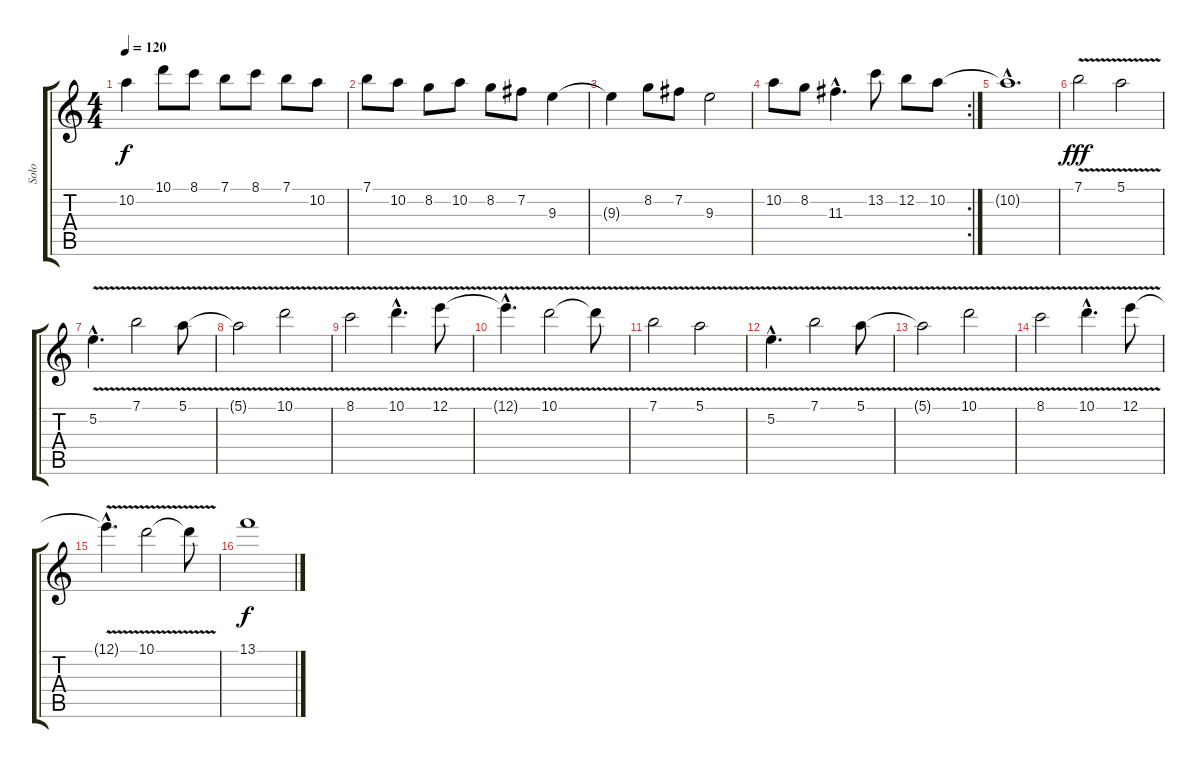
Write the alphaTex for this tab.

\track ("Solo" "Solo") {instrument distortionguitar}
\staff {score tabs}
\tuning (E4 B3 G3 D3 A2 E2) {hide}
\ts (4 4)
\tempo 120
\clef g2
\ks c
10.2{t}.4{dy f} 10.1.8 8.1.8 7.1.8 8.1.8 7.1.8 10.2.8 |
7.1.8 10.2.8 8.2.8 10.2.8 8.2.8 7.2.8 9.3.4 |
9.3{t}.4 8.2.8 7.2.8 9.3.2 |
\rc 2
10.2.8 8.2.8 11.3{hac}.4{d} 13.2.8 12.2.8 10.2.8 |
10.2{hac t}.1{d} |
7.1{v}.2{dy fff} 5.1{v}.2 |
5.2{v hac}.4{d} 7.1{v}.2 5.1{v}.8 |
5.1{t}.2 10.1{v}.2 |
8.1{v}.2 10.1{v hac}.4{d} 12.1{v}.8 |
12.1{hac t}.4{d} 10.1{v}.2 10.1{t}.8 |
7.1{v}.2 5.1{v}.2 |
5.2{v hac}.4{d} 7.1{v}.2 5.1{v}.8 |
5.1{t}.2 10.1{v}.2 |
8.1{v}.2 10.1{v hac}.4{d} 12.1{v}.8 |
12.1{hac t}.4{d} 10.1{v}.2 10.1{t}.8 |
13.1{ss}.1{dy f}
